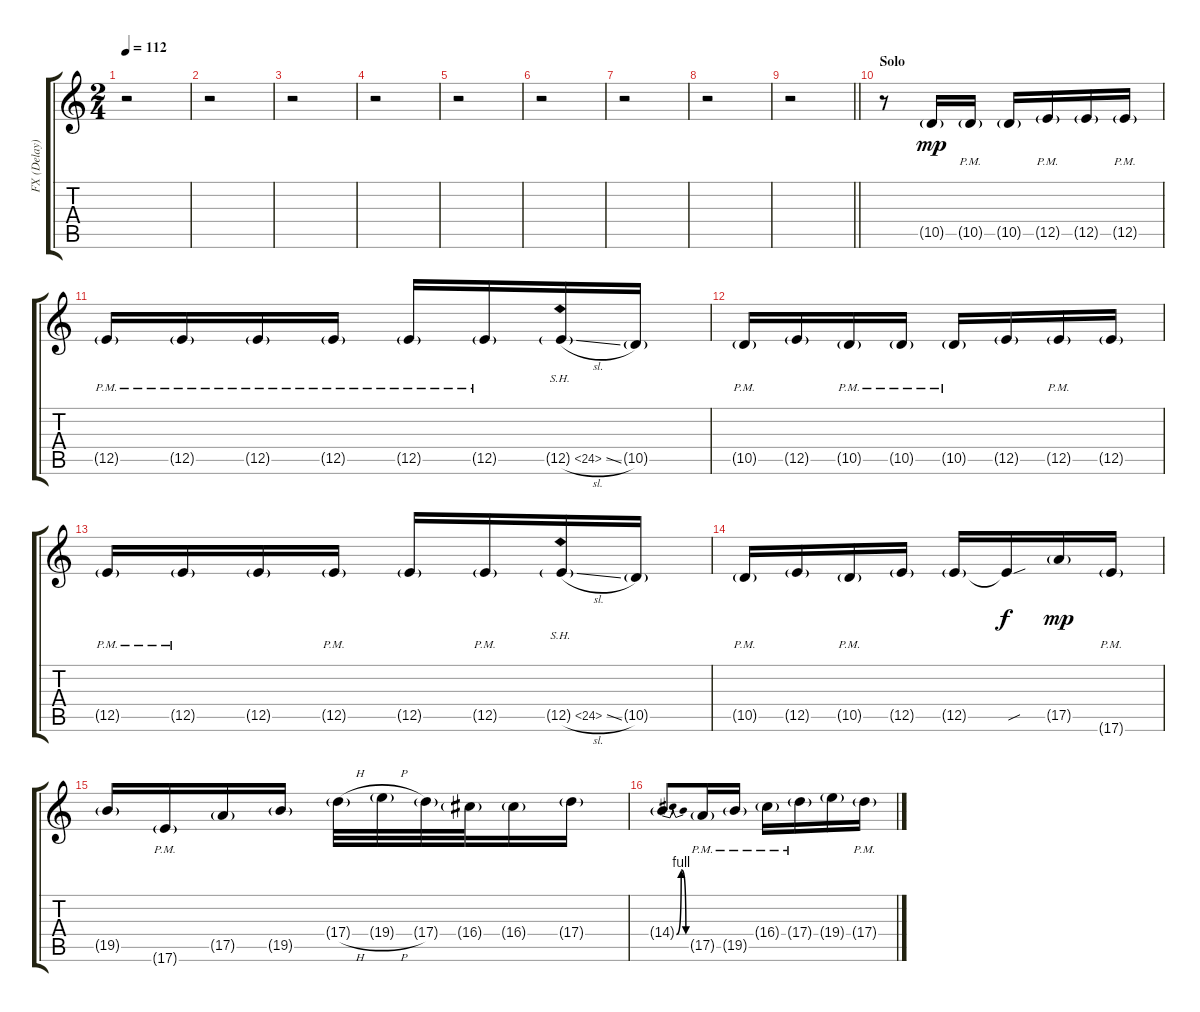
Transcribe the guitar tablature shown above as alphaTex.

\track ("FX (Delay) I" "FX (Delay)") {instrument distortionguitar}
\staff {score tabs}
\tuning (B3 Gb3 D3 A2 E2 B1) {hide}
\ts (2 4)
\tempo 112
\clef g2
\ks c
r.2{dy mp} |
r.2 |
r.2 |
r.2 |
r.2 |
r.2 |
r.2 |
r.2 |
\barLineRight lightlight
r.2 |
\section ("" "Solo")
r.8 10.5{g}.16 10.5{g pm}.16 10.5{g}.16 12.5{g pm}.16 12.5{g}.16 12.5{g pm}.16 |
12.5{g pm}.16 12.5{g pm}.16 12.5{g pm}.16 12.5{g pm}.16 12.5{g pm}.16 12.5{g pm}.16 12.5{sh 12 sl g}.16 10.5{g}.16 |
10.5{g pm}.16 12.5{g}.16 10.5{g pm}.16 10.5{g pm}.16 10.5{g pm}.16 12.5{g}.16 12.5{g pm}.16 12.5{g}.16 |
12.5{g pm}.16 12.5{g pm}.16 12.5{g}.16 12.5{g pm}.16 12.5{g}.16 12.5{g pm}.16 12.5{sh 12 sl g}.16 10.5{g}.16 |
10.5{g pm}.16 12.5{g}.16 10.5{g pm}.16 12.5{g}.16 12.5{g}.16 12.5{sou t}.16{dy f} 17.5{g}.16{dy mp} 17.6{g pm}.16 |
19.5{g}.16 17.6{g pm}.16 17.5{g}.16 19.5{g}.16 17.4{h g}.32 19.4{h g}.32 17.4{g}.32 16.4{g}.32 16.4{g}.16 17.4{g}.16 |
14.4{be (bendrelease 0 0 15 4 45 4 60 0) g}.8 17.5{g pm}.16 19.5{g pm}.16 16.4{g pm}.16 17.4{g pm}.16 19.4{g}.16 17.4{g pm}.16
